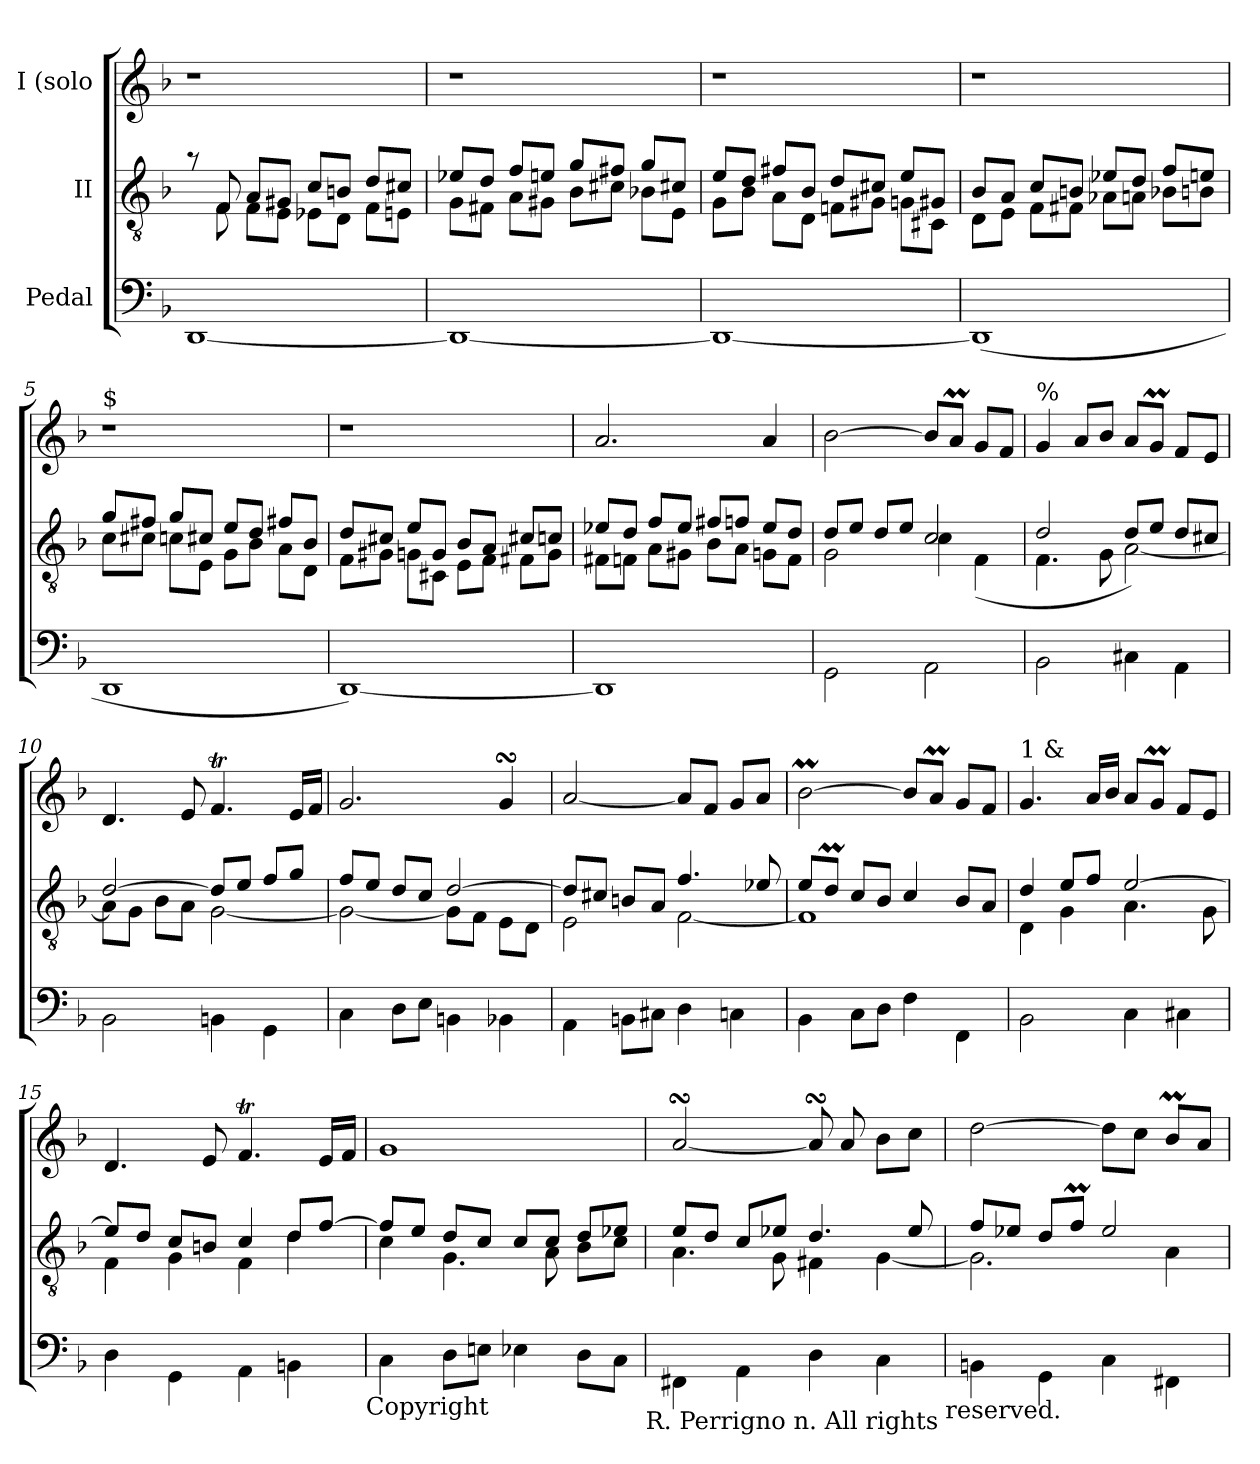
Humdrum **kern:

**kern	**kern	**kern
*part3	*part2	*part1
*staff3	*staff2	*staff1
*I"Pedal	*I"II	*I"I (solo
*clefF4	*clefGv2	*clefG2
*k[b-]	*k[b-]	*k[b-]
*F:	*F:	*F:
=1	=1	=1
*	*^	*
[>1DD	8ra	8ryy	1r
.	8F/	8F\	.
.	8A/L	8F\L	.
.	8G#X/J	8E\J	.
.	8c/L	8E-X\L	.
.	8Bn/J	8D\J	.
.	8d/L	8F\L	.
.	8c#X/J	8En\J	.
=2	=2	=2	=2
1DD_	8e-X/L	8G\L	1r
.	8d/J	8F#X\J	.
.	8f/L	8A\L	.
.	8en/J	8G#X\J	.
.	8g/L	8B-\L	.
.	8f#X/J	8c#X\J	.
.	8g/L	8B-X\L	.
.	8c#X/J	8E\J	.
=3	=3	=3	=3
1DD_	8e/L	8G\L	1r
.	8d/J	8B-\J	.
.	8f#X/L	8A\L	.
.	8B-/J	8D\J	.
.	8d/L	8Fn\L	.
.	8c#X/J	8G#X\J	.
.	8e/L	8Gn\L	.
.	8G#X/J	8C#X\J	.
=4	=4	=4	=4
(>1DD]	8B-/L	8D\L	1r
.	8A/J	8E\J	.
.	8c/L	8F\L	.
.	8Bn/J	8F#X\J	.
.	8e-X/L	8A-X\L	.
.	8d/J	8An\J	.
.	8f/L	8B-X\L	.
.	8en/J	8Bn\J	.
!!LO:LB:g=z
=5	=5	=5	=5
!	!	!	!LO:TX:a:t=$
1DD	8g/L	8c\L	1r
.	8f#X/J	8c#X\J	.
.	8g/L	8cn\L	.
.	8c#X/J	8E\J	.
.	8e/L	8G\L	.
.	8d/J	8B-\J	.
.	8f#X/L	8A\L	.
.	8B-/J	8D\J	.
=6	=6	=6	=6
[>1DD)	8d/L	8F\L	1r
.	8c#X/J	8G#X\J	.
.	8e/L	8Gn\L	.
.	8G/J	8C#X\J	.
.	8B-/L	8E\L	.
.	8A/J	8F\J	.
.	8c#X/L	8F#X\L	.
.	8cn/J	8G\J	.
=7	=7	=7	=7
1DD]	8e-X/L	8F#X\L	2.a/
.	8d/J	8Fn\J	.
.	8f/L	8A\L	.
.	8e-/J	8G#X\J	.
.	8f#X/L	8B-\L	.
.	8fn/J	8A\J	.
.	8e-/L	8Gn\L	4a/
.	8d/J	8F\J	.
=8	=8	=8	=8
2GG\	8d/L	2G\	[>2b-\
.	8e/J	.	.
.	8d/L	.	.
.	8e/J	.	.
2AA\	2c/	4c\	8b-/L]
.	.	.	8am/J
.	.	(<4F\	8g/L
.	.	.	8f/J
!!LO:LB:g=z
=9	=9	=9	=9
!	!	!	!LO:TX:a:t=%
2BB-\	2d/	4.F\	4g/
.	.	.	8a/L
.	.	8G\	8b-/J
4C#X\	8d/L)	[<2A\	8a/L
.	8e/J	.	8gM/J
4AA\	8d/L	.	8f/L
.	8c#X/J	.	8e/J
=10	=10	=10	=10
2BB-\	[>2d/	8A\L]	4.d/
.	.	8G\J	.
.	.	8B-\L	.
.	.	8A\J	8e/
4BBn\	8d/L]	[<2G\	4.fT/
.	8e/J	.	.
4GG\	8f/L	.	.
.	8g/J	.	16e/LL
.	.	.	16f/JJ
=11	=11	=11	=11
4C\	8f/L	2G\_	2.g/
.	8e/J	.	.
8D\L	8d/L	.	.
8E\J	8c/J	.	.
4BBn\	[>2d/	8G\L]	.
.	.	8F\J	.
4BB-X\	.	8E\L	4gsSSS/
.	.	8D\J	.
=12	=12	=12	=12
4AA\	8d/L]	2E\	[<2a/
.	8c#X/J	.	.
8BBn\L	8Bn/L	.	.
8C#X\J	8A/J	.	.
4D\	4.f/	[<2F\	8a/L]
.	.	.	8f/J
4Cn\	.	.	8g/L
.	8e-X/	.	8a/J
=13	=13	=13	=13
4BB-\	8e/L	1F]	[>2b-M\
.	8dM/J	.	.
8C\L	8c/L	.	.
8D\J	8B-/J	.	.
4F\	4c/	.	8b-/L]
.	.	.	8am/J
4FF\	8B-/L	.	8g/L
.	8A/J	.	8f/J
!!LO:LB:g=z
=14	=14	=14	=14
!	!	!	!LO:TX:a:t=1 &
2BB-\	4d/	4D\	4.g/
.	8e/L	4G\	.
.	8f/J	.	16a/LL
.	.	.	16b-/JJ
4C\	[>2e/	4.A\	8a/L
.	.	.	8gM/J
4C#X\	.	.	8f/L
.	.	8G\	8e/J
=15	=15	=15	=15
4D\	8e/L]	4F\	4.d/
.	8d/J	.	.
4GG\	8c/L	4G\	.
.	8Bn/J	.	8e/
4AA\	4c/	4F\	4.fT/
4BBn\	8d/L	4d\	.
.	[>8f/J	.	16e/LL
.	.	.	16f/JJ
!LO:TX:b:t=Copyright	!	!	!
=16	=16	=16	=16
4C\	8f/L]	4c\	1g
.	8e/J	.	.
8D\L	8d/L	4.G\	.
8En\J	8c/J	.	.
4E-X\	8c/L	.	.
.	8c/J	8A\	.
8D\L	8d/L	8B-\L	.
8C\J	8e-X/J	8c\J	.
!LO:TX:b:t=R. Perrigno n. All rights	!	!	!
=17	=17	=17	=17
4FF#X\	8e/L	4.A\	[<2asSsS/
.	8d/J	.	.
4AA\	8c/L	.	.
.	8e-X/J	8G\	.
4D\	4.d/	4F#X\	8asSsS/]
.	.	.	8a/
4C\	.	[<4G\	8b-\L
.	8e-/	.	8cc\J
!LO:TX:b:t=reserved.	!	!	!
=18	=18	=18	=18
4BBn\	8f/L	2.G\]	[>2dd\
.	8e-X/J	.	.
4GG\	8d/L	.	.
.	8fM/J	.	.
4C\	2e-/	.	8dd\L]
.	.	.	8cc\J
4FF#X\	.	4A\	8b-M/L
.	.	.	8a/J
*	*v	*v	*
=	=	=
*-	*-	*-
